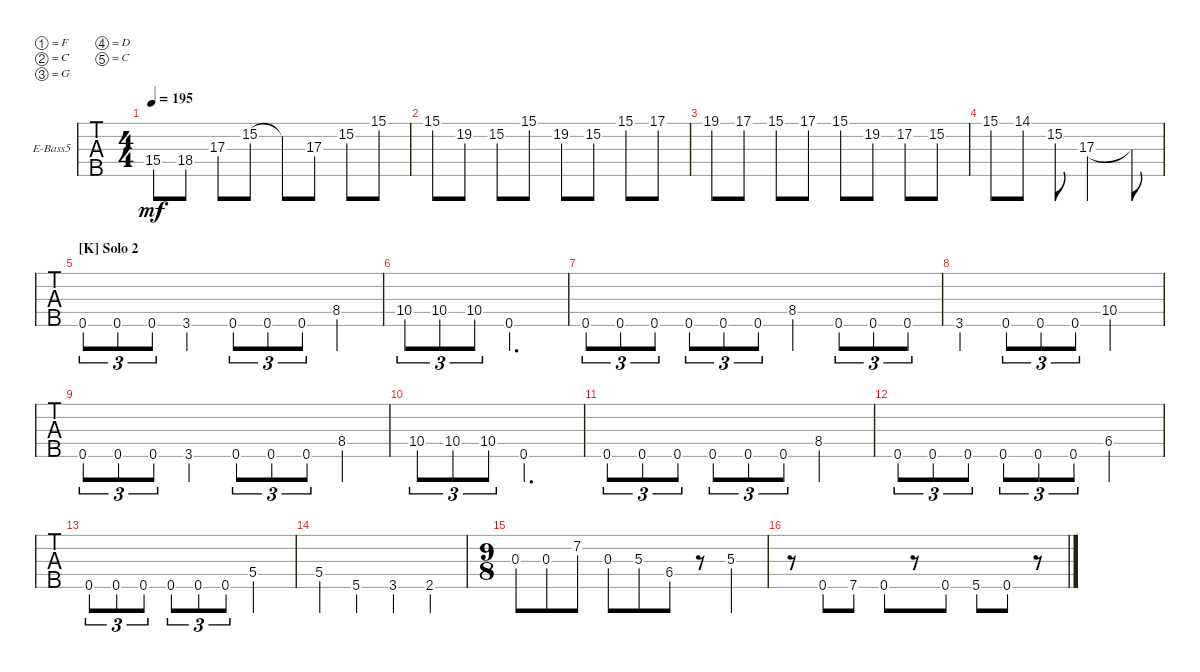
\bracketExtendMode groupsimilarinstruments
\firstSystemTrackNameOrientation horizontal
\otherSystemsTrackNameOrientation horizontal
\track ("bass" "E-Bass5") {instrument electricbassfinger}
\staff {tabs}
\tuning (F2 C2 G1 D1 C1)
\ts (4 4)
\tempo 195
\clef f4
\ks c
15.4.8{dy mf} 18.4.8 17.3.8 15.2.8 15.2{t}.8 17.3.8 15.2.8 15.1{st}.8 |
15.1.8 19.2.8 15.2.8 15.1.8 19.2.8 15.2.8 15.1.8 17.1.8 |
\clef g2
19.1.8 17.1.8 15.1.8 17.1.8 15.1.8 19.2.8 17.2.8 15.2.8 |
\clef f4
15.1.8 14.1{ac}.8 15.2{ac}.8 17.3{ac}.2 17.3{t}.8 |
\section ("K" "Solo 2")
0.5{st}.8{tu (3 2)} 0.5{st}.8{tu (3 2)} 0.5{st}.8{tu (3 2)} 3.5.4 0.5.8{tu (3 2)} 0.5.8{tu (3 2)} 0.5.8{tu (3 2)} 8.4.4 |
10.4{st}.8{tu (3 2)} 10.4{st}.8{tu (3 2)} 10.4{st}.8{tu (3 2)} 0.5.2{d} |
0.5{st}.8{tu (3 2)} 0.5{st}.8{tu (3 2)} 0.5{st}.8{tu (3 2)} 0.5{st}.8{tu (3 2)} 0.5{st}.8{tu (3 2)} 0.5{st}.8{tu (3 2)} 8.4.4 0.5.8{tu (3 2)} 0.5.8{tu (3 2)} 0.5.8{tu (3 2)} |
3.5.4 0.5{st}.8{tu (3 2)} 0.5{st}.8{tu (3 2)} 0.5{st}.8{tu (3 2)} 10.4.2 |
0.5{st}.8{tu (3 2)} 0.5{st}.8{tu (3 2)} 0.5{st}.8{tu (3 2)} 3.5.4 0.5.8{tu (3 2)} 0.5.8{tu (3 2)} 0.5.8{tu (3 2)} 8.4.4 |
10.4{st}.8{tu (3 2)} 10.4{st}.8{tu (3 2)} 10.4{st}.8{tu (3 2)} 0.5.2{d} |
0.5{st}.8{tu (3 2)} 0.5{st}.8{tu (3 2)} 0.5{st}.8{tu (3 2)} 0.5{st}.8{tu (3 2)} 0.5{st}.8{tu (3 2)} 0.5{st}.8{tu (3 2)} 8.4.2 |
0.5{st}.8{tu (3 2)} 0.5{st}.8{tu (3 2)} 0.5{st}.8{tu (3 2)} 0.5{st}.8{tu (3 2)} 0.5{st}.8{tu (3 2)} 0.5{st}.8{tu (3 2)} 6.4.2 |
0.5{st}.8{tu (3 2)} 0.5{st}.8{tu (3 2)} 0.5{st}.8{tu (3 2)} 0.5{st}.8{tu (3 2)} 0.5{st}.8{tu (3 2)} 0.5{st}.8{tu (3 2)} 5.4.2 |
5.4.4 5.5.4 3.5.4 2.5.4 |
\ts (9 8)
0.3.8 0.3.8 7.2.8 0.3.8 5.3.8 6.4.8 r.8 5.3.4 |
r.8 0.5.8 7.5.8 0.5.8 r.8 0.5.8 5.5.8 0.5.8 r.8
